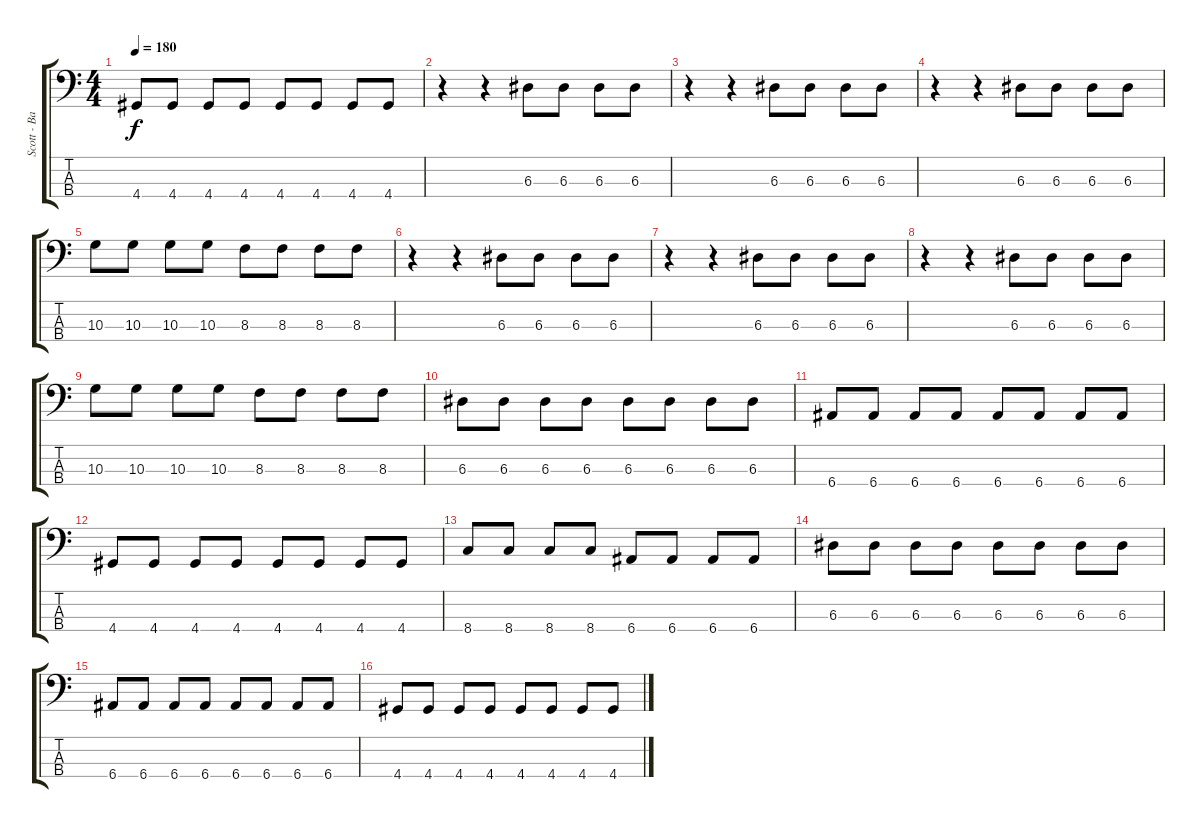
\track ("Scott - Bass" "Scott - Ba") {instrument electricbasspick}
\staff {score tabs}
\tuning (G2 D2 A1 E1) {hide}
\ts (4 4)
\tempo 180
\clef f4
\ks c
4.4.8{dy f} 4.4.8 4.4.8 4.4.8 4.4.8 4.4.8 4.4.8 4.4.8 |
r.4 r.4 6.3.8 6.3.8 6.3.8 6.3.8 |
r.4 r.4 6.3.8 6.3.8 6.3.8 6.3.8 |
r.4 r.4 6.3.8 6.3.8 6.3.8 6.3.8 |
10.3.8 10.3.8 10.3.8 10.3.8 8.3.8 8.3.8 8.3.8 8.3.8 |
r.4 r.4 6.3.8 6.3.8 6.3.8 6.3.8 |
r.4 r.4 6.3.8 6.3.8 6.3.8 6.3.8 |
r.4 r.4 6.3.8 6.3.8 6.3.8 6.3.8 |
10.3.8 10.3.8 10.3.8 10.3.8 8.3.8 8.3.8 8.3.8 8.3.8 |
6.3.8 6.3.8 6.3.8 6.3.8 6.3.8 6.3.8 6.3.8 6.3.8 |
6.4.8 6.4.8 6.4.8 6.4.8 6.4.8 6.4.8 6.4.8 6.4.8 |
4.4.8 4.4.8 4.4.8 4.4.8 4.4.8 4.4.8 4.4.8 4.4.8 |
8.4.8 8.4.8 8.4.8 8.4.8 6.4.8 6.4.8 6.4.8 6.4.8 |
6.3.8 6.3.8 6.3.8 6.3.8 6.3.8 6.3.8 6.3.8 6.3.8 |
6.4.8 6.4.8 6.4.8 6.4.8 6.4.8 6.4.8 6.4.8 6.4.8 |
4.4.8 4.4.8 4.4.8 4.4.8 4.4.8 4.4.8 4.4.8 4.4.8
